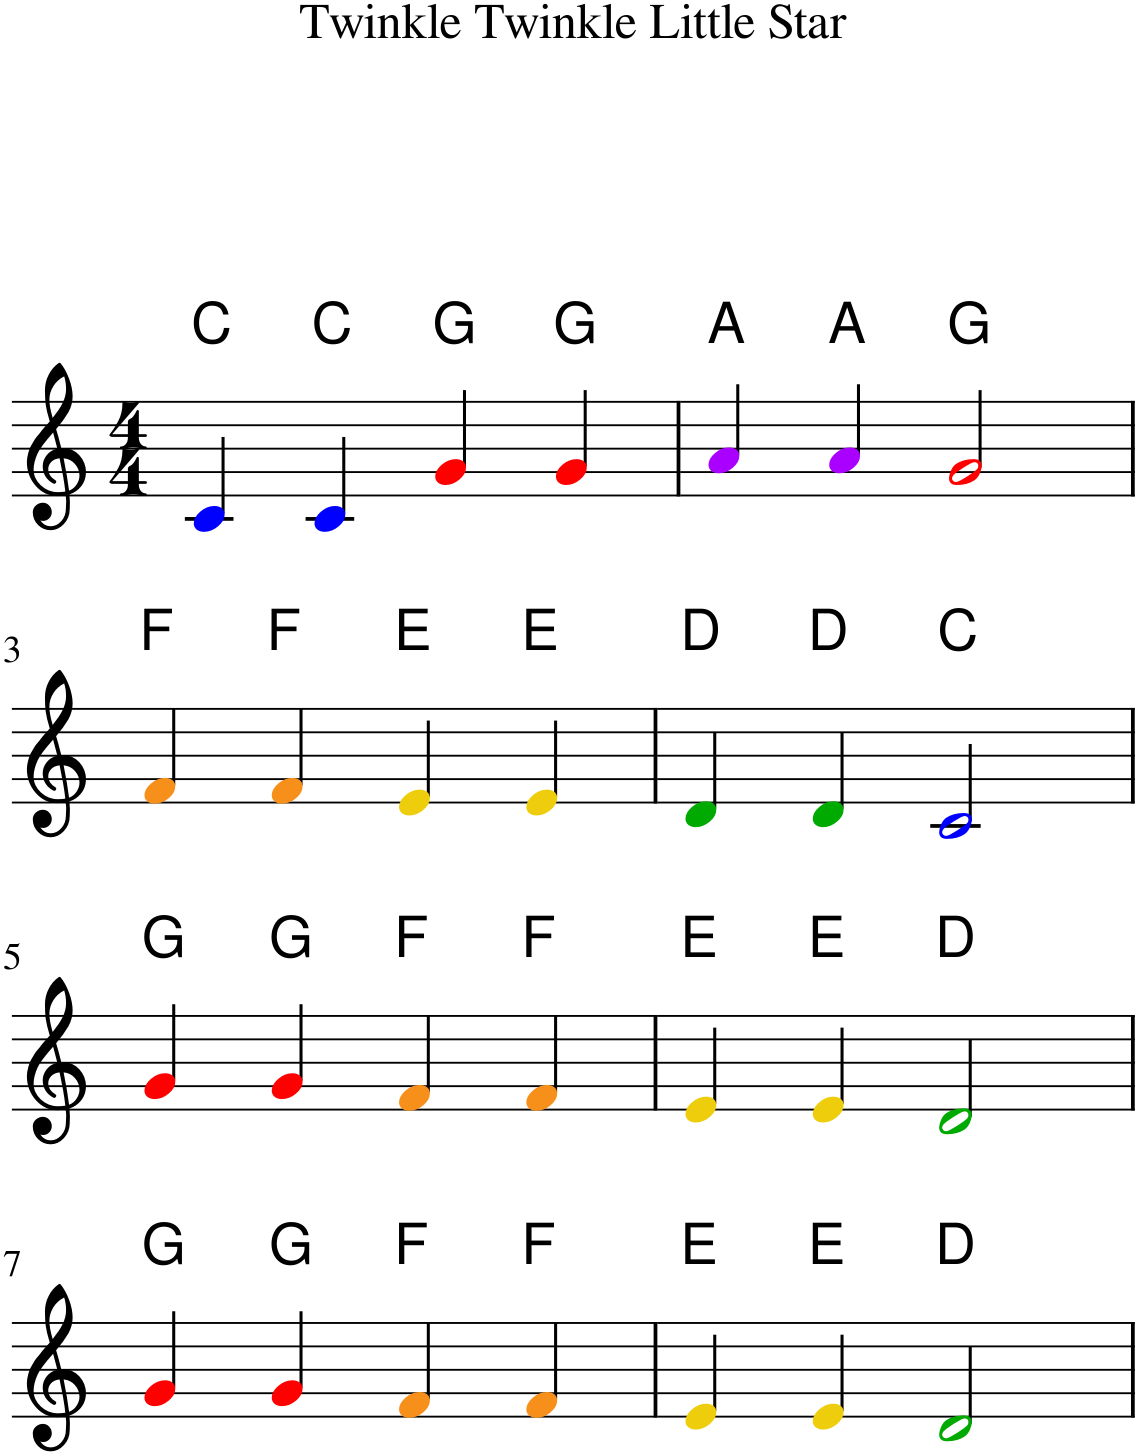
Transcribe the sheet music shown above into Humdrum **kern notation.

**kern	**harte
*part1	*part1
*staff1	*
*I"Piano	*
*I'Pno.	*
*clefG2	*
*k[]	*
*M4/4	*
=1	=1
4ci/	C:maj
4ci/	C:maj
4gj/	G:maj
4gj/	G:maj
=2	=2
4aZ/	A:maj
4aZ/	A:maj
2gj/	G:maj
!!LO:LB:g=z
=3	=3
4fV/	F:maj
4fV/	F:maj
4eN/	E:maj
4eN/	E:maj
=4	=4
4dl/	D:maj
4dl/	D:maj
2ci/	C:maj
!!LO:LB:g=z
=5	=5
4gj/	G:maj
4gj/	G:maj
4fV/	F:maj
4fV/	F:maj
=6	=6
4eN/	E:maj
4eN/	E:maj
2dl/	D:maj
!!LO:LB:g=z
=7	=7
4gj/	G:maj
4gj/	G:maj
4fV/	F:maj
4fV/	F:maj
=8	=8
4eN/	E:maj
4eN/	E:maj
2dl/	D:maj
=	=
*-	*-
